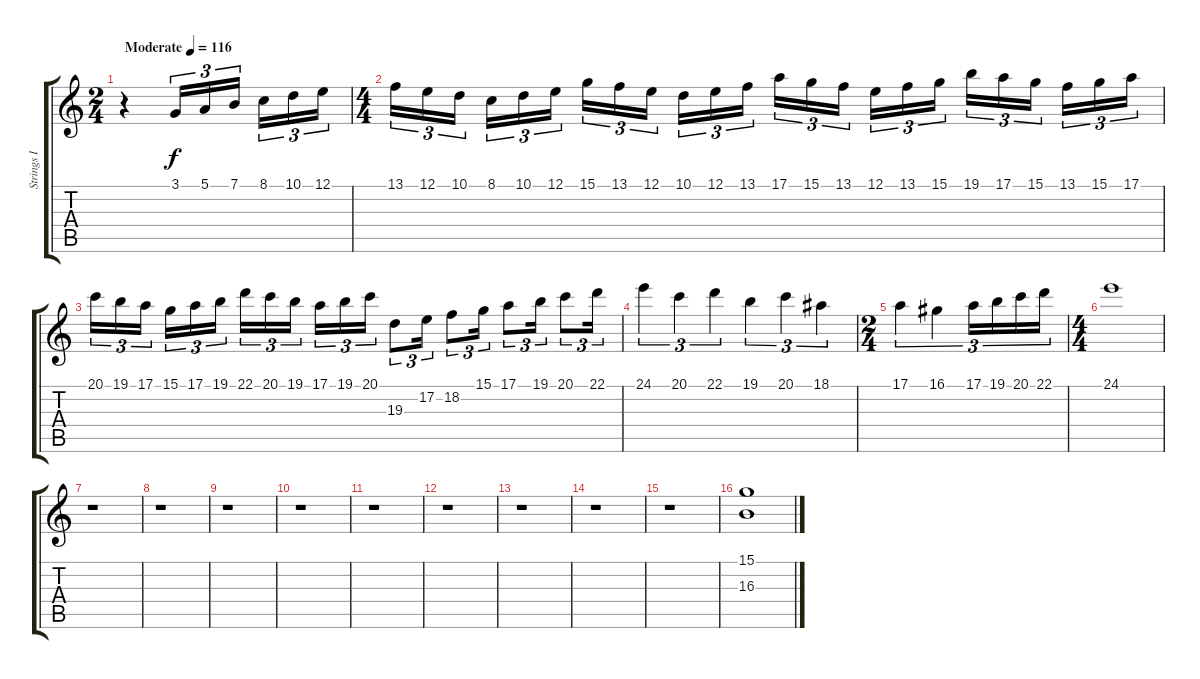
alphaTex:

\track ("Strings I" "Strings I") {instrument acousticgrandpiano}
\staff {score tabs}
\tuning (E4 B3 G3 D3 A2 E2) {hide}
\ts (2 4)
\tempo (116 "Moderate")
\clef g2
\ks c
r.4{dy f instrument acousticgrandpiano} 3.1.16{tu (3 2)} 5.1.16{tu (3 2)} 7.1.16{tu (3 2)} 8.1.16{tu (3 2)} 10.1.16{tu (3 2)} 12.1.16{tu (3 2)} |
\ts (4 4)
13.1.16{tu (3 2)} 12.1.16{tu (3 2)} 10.1.16{tu (3 2)} 8.1.16{tu (3 2)} 10.1.16{tu (3 2)} 12.1.16{tu (3 2)} 15.1.16{tu (3 2)} 13.1.16{tu (3 2)} 12.1.16{tu (3 2)} 10.1.16{tu (3 2)} 12.1.16{tu (3 2)} 13.1.16{tu (3 2)} 17.1.16{tu (3 2)} 15.1.16{tu (3 2)} 13.1.16{tu (3 2)} 12.1.16{tu (3 2)} 13.1.16{tu (3 2)} 15.1.16{tu (3 2)} 19.1.16{tu (3 2)} 17.1.16{tu (3 2)} 15.1.16{tu (3 2)} 13.1.16{tu (3 2)} 15.1.16{tu (3 2)} 17.1.16{tu (3 2)} |
20.1.16{tu (3 2)} 19.1.16{tu (3 2)} 17.1.16{tu (3 2)} 15.1.16{tu (3 2)} 17.1.16{tu (3 2)} 19.1.16{tu (3 2)} 22.1.16{tu (3 2)} 20.1.16{tu (3 2)} 19.1.16{tu (3 2)} 17.1.16{tu (3 2)} 19.1.16{tu (3 2)} 20.1.16{tu (3 2)} 19.3.8{tu (3 2)} 17.2.16{tu (3 2)} 18.2.8{tu (3 2)} 15.1.16{tu (3 2)} 17.1.8{tu (3 2)} 19.1.16{tu (3 2)} 20.1.8{tu (3 2)} 22.1.16{tu (3 2)} |
24.1.4{tu (3 2)} 20.1.4{tu (3 2)} 22.1.4{tu (3 2)} 19.1.4{tu (3 2)} 20.1.4{tu (3 2)} 18.1.4{tu (3 2)} |
\ts (2 4)
17.1.4{tu (3 2)} 16.1.4{tu (3 2)} 17.1.16{tu (3 2)} 19.1.16{tu (3 2)} 20.1.16{tu (3 2)} 22.1.16{tu (3 2)} |
\ts (4 4)
24.1.1 |
r.1 |
r.1 |
r.1 |
r.1 |
r.1 |
r.1 |
r.1 |
r.1 |
r.1 |
(15.1 16.3).1
